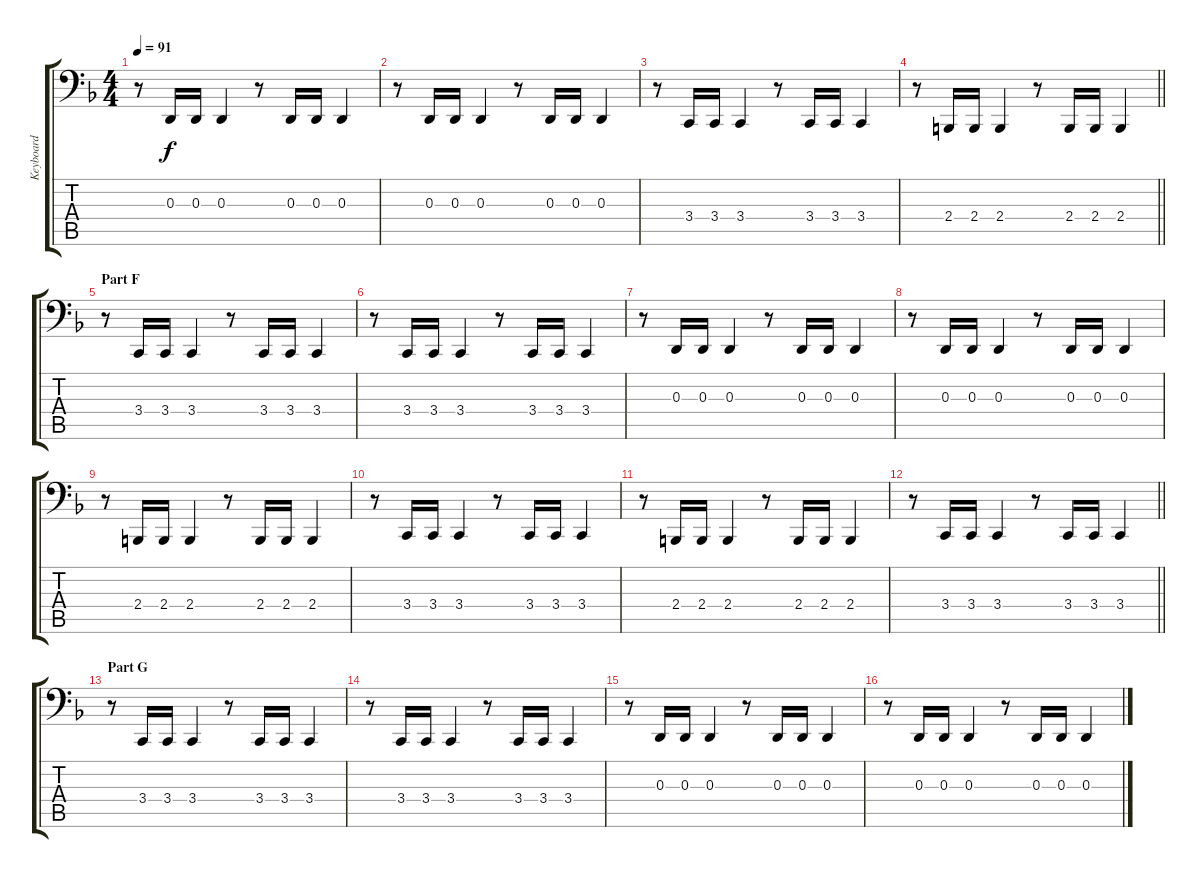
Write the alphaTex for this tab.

\track ("Keyboard" "Keyboard") {instrument pad3polysynth}
\staff {score tabs}
\tuning (C3 G2 D2 A1 E1 B0) {hide}
\ts (4 4)
\tempo 91
\clef f4
\ks f
r.8{dy f} 0.3.16 0.3.16 0.3.4 r.8 0.3.16 0.3.16 0.3.4 |
r.8 0.3.16 0.3.16 0.3.4 r.8 0.3.16 0.3.16 0.3.4 |
r.8 3.4.16 3.4.16 3.4.4 r.8 3.4.16 3.4.16 3.4.4 |
\barLineRight lightlight
r.8 2.4.16 2.4.16 2.4.4 r.8 2.4.16 2.4.16 2.4.4 |
\section ("" "Part F")
r.8 3.4.16 3.4.16 3.4.4 r.8 3.4.16 3.4.16 3.4.4 |
r.8 3.4.16 3.4.16 3.4.4 r.8 3.4.16 3.4.16 3.4.4 |
r.8 0.3.16 0.3.16 0.3.4 r.8 0.3.16 0.3.16 0.3.4 |
r.8 0.3.16 0.3.16 0.3.4 r.8 0.3.16 0.3.16 0.3.4 |
r.8 2.4.16 2.4.16 2.4.4 r.8 2.4.16 2.4.16 2.4.4 |
r.8 3.4.16 3.4.16 3.4.4 r.8 3.4.16 3.4.16 3.4.4 |
r.8 2.4.16 2.4.16 2.4.4 r.8 2.4.16 2.4.16 2.4.4 |
\barLineRight lightlight
r.8 3.4.16 3.4.16 3.4.4 r.8 3.4.16 3.4.16 3.4.4 |
\section ("" "Part G")
r.8 3.4.16 3.4.16 3.4.4 r.8 3.4.16 3.4.16 3.4.4 |
r.8 3.4.16 3.4.16 3.4.4 r.8 3.4.16 3.4.16 3.4.4 |
r.8 0.3.16 0.3.16 0.3.4 r.8 0.3.16 0.3.16 0.3.4 |
r.8 0.3.16 0.3.16 0.3.4 r.8 0.3.16 0.3.16 0.3.4
